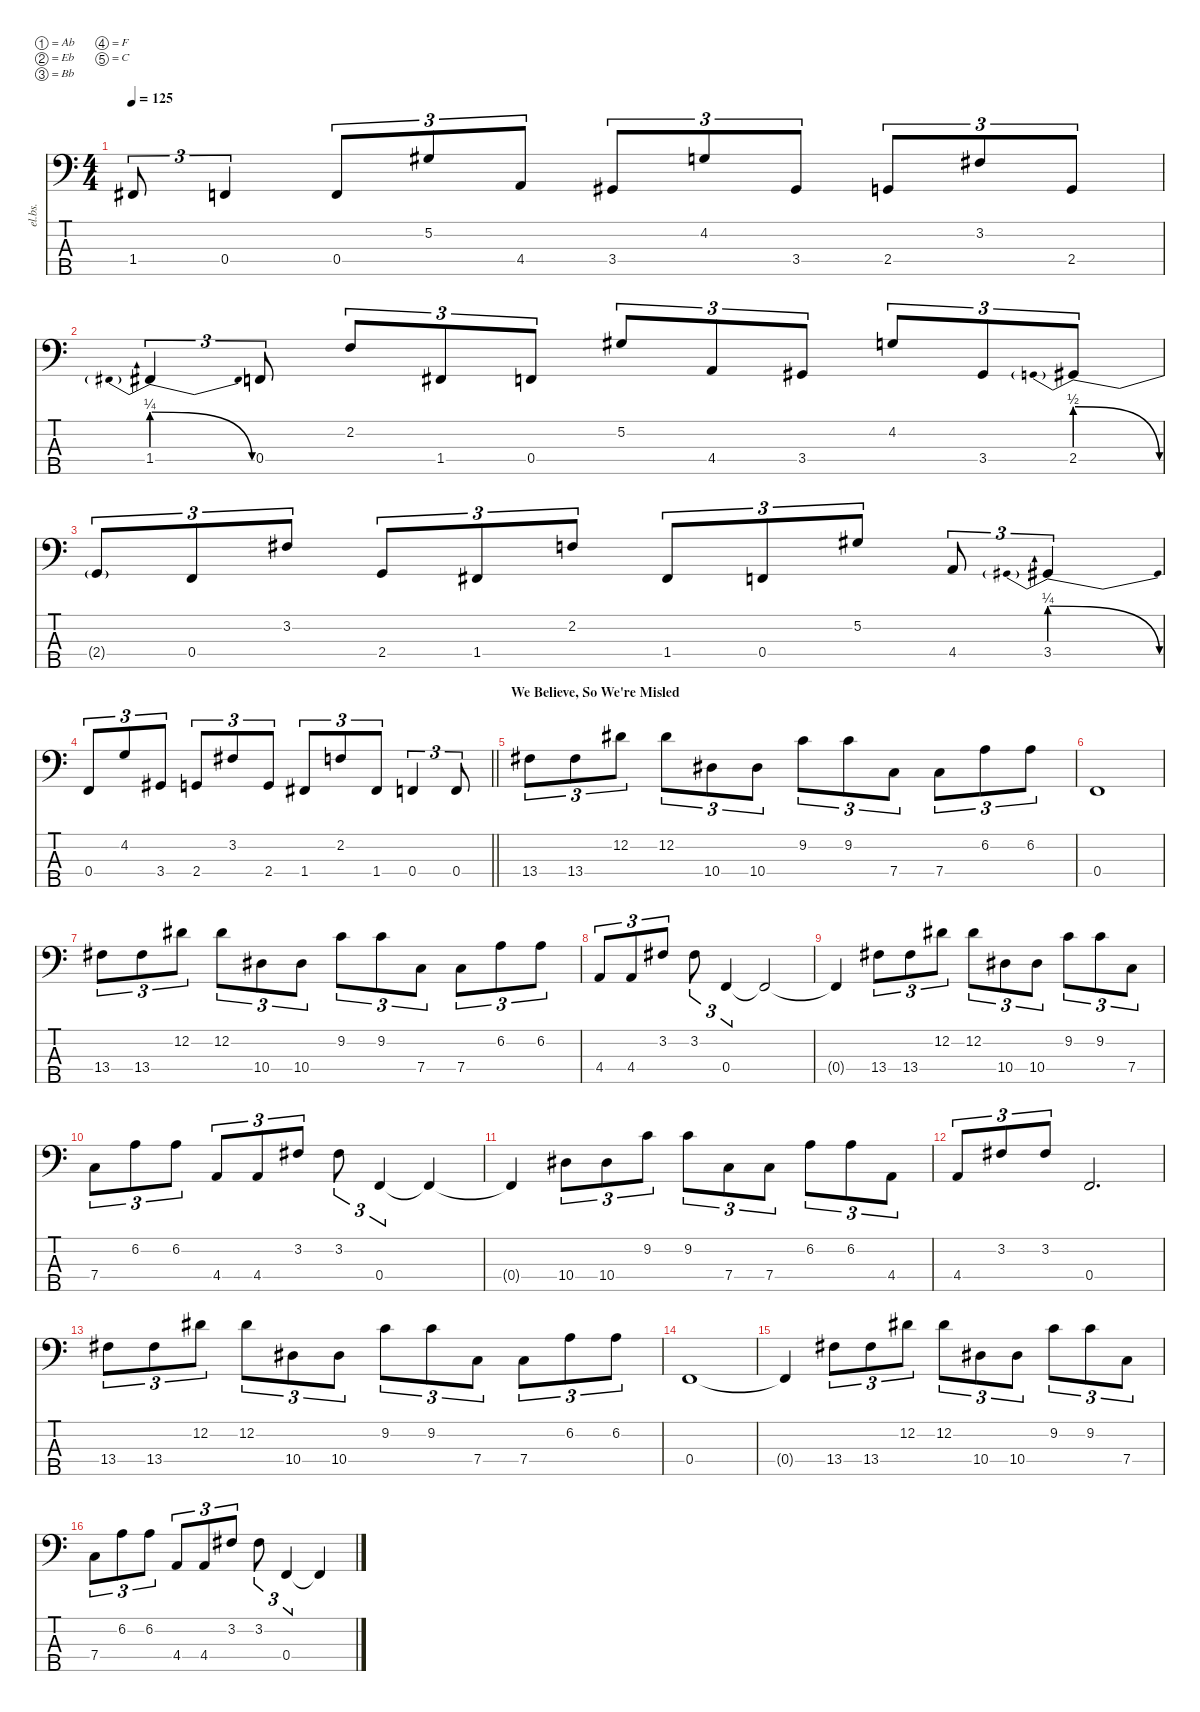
\defaultSystemsLayout 4
\hideDynamics
\bracketExtendMode nobrackets
\track ("BASS (Dick Lovgren)" "el.bs.") {instrument slapbass1}
\staff {score tabs}
\tuning (Ab2 Eb2 Bb1 F1 C1)
\ts (4 4)
\tempo 125
\clef f4
\ks c
1.4{acc #}.8{tu (3 2) dy f} 0.4.4{tu (3 2)} 0.4.8{tu (3 2)} 5.2{acc #}.8{tu (3 2)} 4.4.8{tu (3 2)} 3.4{acc #}.8{tu (3 2)} 4.2.8{tu (3 2)} 3.4{acc #}.8{tu (3 2)} 2.4.8{tu (3 2)} 3.2{acc #}.8{tu (3 2)} 2.4.8{tu (3 2)} |
1.4{be (prebendrelease 0 1 30 0) acc #}.4{tu (3 2)} 0.4.8{tu (3 2)} 2.2.8{tu (3 2)} 1.4{acc #}.8{tu (3 2)} 0.4.8{tu (3 2)} 5.2{acc #}.8{tu (3 2)} 4.4.8{tu (3 2)} 3.4{acc #}.8{tu (3 2)} 4.2.8{tu (3 2)} 3.4{acc #}.8{tu (3 2)} 2.4{be (prebendrelease 0 2 60 0)}.8{tu (3 2)} |
2.4{be (hold 0 0 60 0) t}.8{tu (3 2)} 0.4.8{tu (3 2)} 3.2{acc #}.8{tu (3 2)} 2.4.8{tu (3 2)} 1.4{acc #}.8{tu (3 2)} 2.2.8{tu (3 2)} 1.4{acc #}.8{tu (3 2)} 0.4.8{tu (3 2)} 5.2{acc #}.8{tu (3 2)} 4.4.8{tu (3 2)} 3.4{be (prebendrelease 0 1 30 0) acc #}.4{tu (3 2)} |
\barLineRight lightlight
0.4.8{tu (3 2)} 4.2.8{tu (3 2)} 3.4{acc #}.8{tu (3 2)} 2.4.8{tu (3 2)} 3.2{acc #}.8{tu (3 2)} 2.4.8{tu (3 2)} 1.4{acc #}.8{tu (3 2)} 2.2.8{tu (3 2)} 1.4{acc #}.8{tu (3 2)} 0.4.4{tu (3 2)} 0.4.8{tu (3 2)} |
\section ("" "We Believe, So We're Misled")
13.4{acc #}.8{tu (3 2)} 13.4{acc #}.8{tu (3 2)} 12.2{acc #}.8{tu (3 2)} 12.2{acc #}.8{tu (3 2)} 10.4{acc #}.8{tu (3 2)} 10.4{acc #}.8{tu (3 2)} 9.2.8{tu (3 2)} 9.2.8{tu (3 2)} 7.4.8{tu (3 2)} 7.4.8{tu (3 2)} 6.2.8{tu (3 2)} 6.2.8{tu (3 2)} |
0.4.1 |
13.4{acc #}.8{tu (3 2)} 13.4{acc #}.8{tu (3 2)} 12.2{acc #}.8{tu (3 2)} 12.2{acc #}.8{tu (3 2)} 10.4{acc #}.8{tu (3 2)} 10.4{acc #}.8{tu (3 2)} 9.2.8{tu (3 2)} 9.2.8{tu (3 2)} 7.4.8{tu (3 2)} 7.4.8{tu (3 2)} 6.2.8{tu (3 2)} 6.2.8{tu (3 2)} |
4.4.8{tu (3 2)} 4.4.8{tu (3 2)} 3.2{acc #}.8{tu (3 2)} 3.2{acc #}.8{tu (3 2)} 0.4.4{tu (3 2)} 0.4{t}.2 |
0.4{t}.4 13.4{acc #}.8{tu (3 2)} 13.4{acc #}.8{tu (3 2)} 12.2{acc #}.8{tu (3 2)} 12.2{acc #}.8{tu (3 2)} 10.4{acc #}.8{tu (3 2)} 10.4{acc #}.8{tu (3 2)} 9.2.8{tu (3 2)} 9.2.8{tu (3 2)} 7.4.8{tu (3 2)} |
7.4.8{tu (3 2)} 6.2.8{tu (3 2)} 6.2.8{tu (3 2)} 4.4.8{tu (3 2)} 4.4.8{tu (3 2)} 3.2{acc #}.8{tu (3 2)} 3.2{acc #}.8{tu (3 2)} 0.4.4{tu (3 2)} 0.4{t}.4 |
0.4{t}.4 10.4{acc #}.8{tu (3 2)} 10.4{acc #}.8{tu (3 2)} 9.2.8{tu (3 2)} 9.2.8{tu (3 2)} 7.4.8{tu (3 2)} 7.4.8{tu (3 2)} 6.2.8{tu (3 2)} 6.2.8{tu (3 2)} 4.4.8{tu (3 2)} |
4.4.8{tu (3 2)} 3.2{acc #}.8{tu (3 2)} 3.2{acc #}.8{tu (3 2)} 0.4.2{d} |
13.4{acc #}.8{tu (3 2)} 13.4{acc #}.8{tu (3 2)} 12.2{acc #}.8{tu (3 2)} 12.2{acc #}.8{tu (3 2)} 10.4{acc #}.8{tu (3 2)} 10.4{acc #}.8{tu (3 2)} 9.2.8{tu (3 2)} 9.2.8{tu (3 2)} 7.4.8{tu (3 2)} 7.4.8{tu (3 2)} 6.2.8{tu (3 2)} 6.2.8{tu (3 2)} |
0.4.1 |
0.4{t}.4 13.4{acc #}.8{tu (3 2)} 13.4{acc #}.8{tu (3 2)} 12.2{acc #}.8{tu (3 2)} 12.2{acc #}.8{tu (3 2)} 10.4{acc #}.8{tu (3 2)} 10.4{acc #}.8{tu (3 2)} 9.2.8{tu (3 2)} 9.2.8{tu (3 2)} 7.4.8{tu (3 2)} |
7.4.8{tu (3 2)} 6.2.8{tu (3 2)} 6.2.8{tu (3 2)} 4.4.8{tu (3 2)} 4.4.8{tu (3 2)} 3.2{acc #}.8{tu (3 2)} 3.2{acc #}.8{tu (3 2)} 0.4.4{tu (3 2)} 0.4{t}.4
